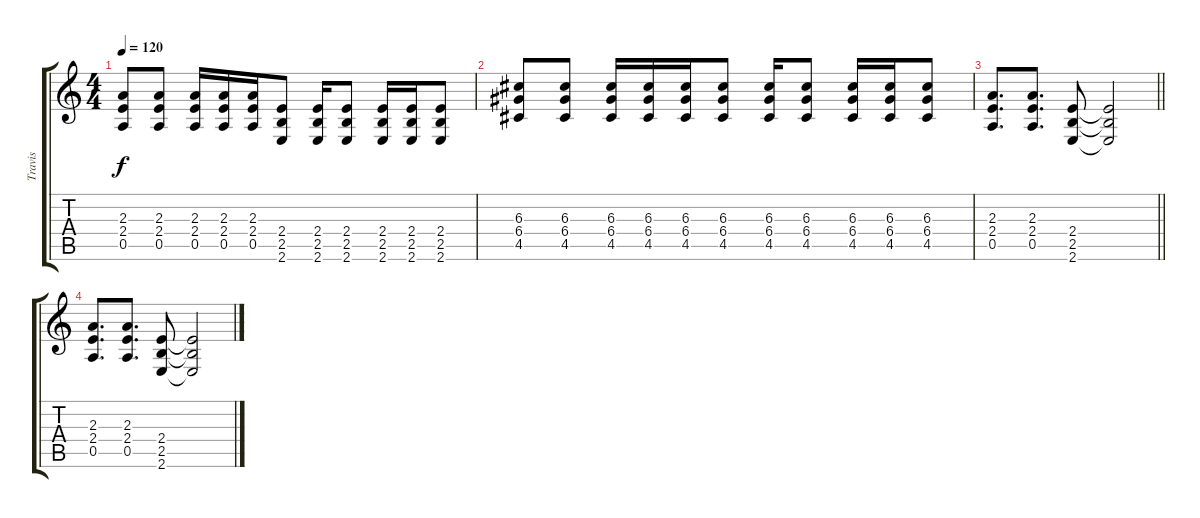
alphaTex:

\track ("Travis" "Travis") {instrument distortionguitar}
\staff {score tabs}
\tuning (E4 B3 G3 D3 A2 D2) {hide}
\ts (4 4)
\tempo 120
\clef g2
\ks c
(2.3 2.4 0.5).8{dy f} (2.3 2.4 0.5).8 (2.3 2.4 0.5).16 (2.3 2.4 0.5).16 (2.3 2.4 0.5).16 (2.4 2.5 2.6).8 (2.4 2.5 2.6).16 (2.4 2.5 2.6).8 (2.4 2.5 2.6).16 (2.4 2.5 2.6).16 (2.4 2.5 2.6).8 |
(6.3 6.4 4.5).8 (6.3 6.4 4.5).8 (6.3 6.4 4.5).16 (6.3 6.4 4.5).16 (6.3 6.4 4.5).16 (6.3 6.4 4.5).8 (6.3 6.4 4.5).16 (6.3 6.4 4.5).8 (6.3 6.4 4.5).16 (6.3 6.4 4.5).16 (6.3 6.4 4.5).8 |
\barLineRight lightlight
(2.3 2.4 0.5).8{d} (2.3 2.4 0.5).8{d} (2.4 2.5 2.6).8 (2.4{t} 2.5{t} 2.6{t}).2 |
(2.3 2.4 0.5).8{d} (2.3 2.4 0.5).8{d} (2.4 2.5 2.6).8 (2.4{t} 2.5{t} 2.6{t}).2
